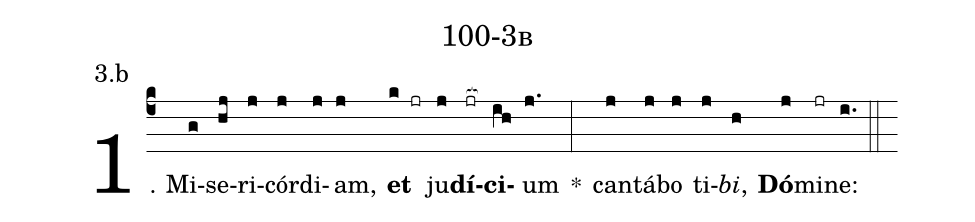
name: 100-3b;
annotation: 3.b;
%%
(c4)1. Mi(g)se(hj)ri(j)cór(j)di(j)am,(j) <b>et</b>(k jr) ju(j)<b>dí</b>(jr[ocb:1{])<b>ci</b>(ih[ocb:0}])um(j.) *(:) can(j)tá(j)bo(j) ti(j)<i>bi</i>,(h) <b>Dó</b>(j)mi(jr)ne:(i.) (::)
